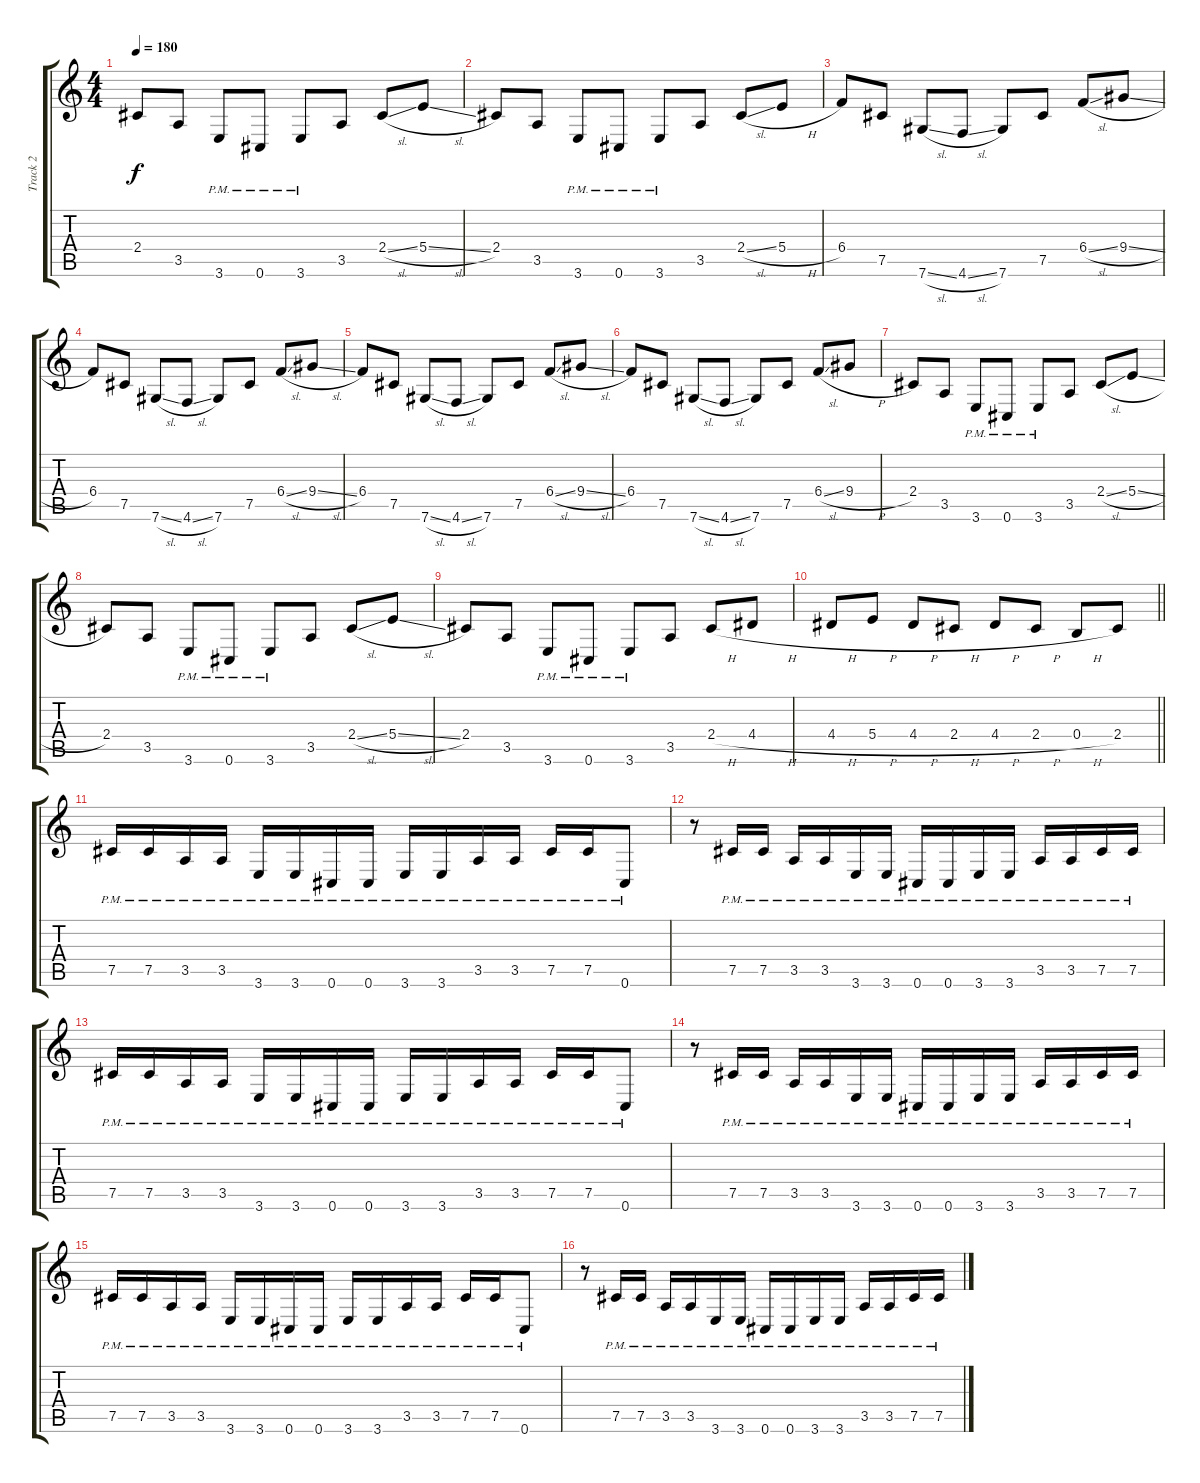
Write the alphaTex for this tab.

\track ("Track 2" "Track 2") {instrument distortionguitar}
\staff {score tabs}
\tuning (Db4 Ab3 E3 B2 Gb2 Db2) {hide}
\ts (4 4)
\tempo 180
\clef g2
\ks c
2.4.8{dy f} 3.5.8 3.6{pm}.8 0.6{pm}.8 3.6{pm}.8 3.5.8 2.4{sl}.8 5.4{sl}.8 |
2.4.8 3.5.8 3.6{pm}.8 0.6{pm}.8 3.6{pm}.8 3.5.8 2.4{sl}.8 5.4{h}.8 |
6.4.8 7.5.8 7.6{sl}.8 4.6{sl}.8 7.6.8 7.5.8 6.4{sl}.8 9.4{sl}.8 |
6.4.8 7.5.8 7.6{sl}.8 4.6{sl}.8 7.6.8 7.5.8 6.4{sl}.8 9.4{sl}.8 |
6.4.8 7.5.8 7.6{sl}.8 4.6{sl}.8 7.6.8 7.5.8 6.4{sl}.8 9.4{sl}.8 |
6.4.8 7.5.8 7.6{sl}.8 4.6{sl}.8 7.6.8 7.5.8 6.4{sl}.8 9.4{h}.8 |
2.4.8 3.5.8 3.6{pm}.8 0.6{pm}.8 3.6{pm}.8 3.5.8 2.4{sl}.8 5.4{sl}.8 |
2.4.8 3.5.8 3.6{pm}.8 0.6{pm}.8 3.6{pm}.8 3.5.8 2.4{sl}.8 5.4{sl}.8 |
2.4.8 3.5.8 3.6{pm}.8 0.6{pm}.8 3.6{pm}.8 3.5.8 2.4{h}.8 4.4{h}.8 |
\barLineRight lightlight
4.4{h}.8 5.4{h}.8 4.4{h}.8 2.4{h}.8 4.4{h}.8 2.4{h}.8 0.4{h}.8 2.4.8 |
7.5{pm}.16 7.5{pm}.16 3.5{pm}.16 3.5{pm}.16 3.6{pm}.16 3.6{pm}.16 0.6{pm}.16 0.6{pm}.16 3.6{pm}.16 3.6{pm}.16 3.5{pm}.16 3.5{pm}.16 7.5{pm}.16 7.5{pm}.16 0.6{pm}.8 |
r.8 7.5{pm}.16 7.5{pm}.16 3.5{pm}.16 3.5{pm}.16 3.6{pm}.16 3.6{pm}.16 0.6{pm}.16 0.6{pm}.16 3.6{pm}.16 3.6{pm}.16 3.5{pm}.16 3.5{pm}.16 7.5{pm}.16 7.5{pm}.16 |
7.5{pm}.16 7.5{pm}.16 3.5{pm}.16 3.5{pm}.16 3.6{pm}.16 3.6{pm}.16 0.6{pm}.16 0.6{pm}.16 3.6{pm}.16 3.6{pm}.16 3.5{pm}.16 3.5{pm}.16 7.5{pm}.16 7.5{pm}.16 0.6{pm}.8 |
r.8 7.5{pm}.16 7.5{pm}.16 3.5{pm}.16 3.5{pm}.16 3.6{pm}.16 3.6{pm}.16 0.6{pm}.16 0.6{pm}.16 3.6{pm}.16 3.6{pm}.16 3.5{pm}.16 3.5{pm}.16 7.5{pm}.16 7.5{pm}.16 |
7.5{pm}.16 7.5{pm}.16 3.5{pm}.16 3.5{pm}.16 3.6{pm}.16 3.6{pm}.16 0.6{pm}.16 0.6{pm}.16 3.6{pm}.16 3.6{pm}.16 3.5{pm}.16 3.5{pm}.16 7.5{pm}.16 7.5{pm}.16 0.6{pm}.8 |
r.8 7.5{pm}.16 7.5{pm}.16 3.5{pm}.16 3.5{pm}.16 3.6{pm}.16 3.6{pm}.16 0.6{pm}.16 0.6{pm}.16 3.6{pm}.16 3.6{pm}.16 3.5{pm}.16 3.5{pm}.16 7.5{pm}.16 7.5{pm}.16
